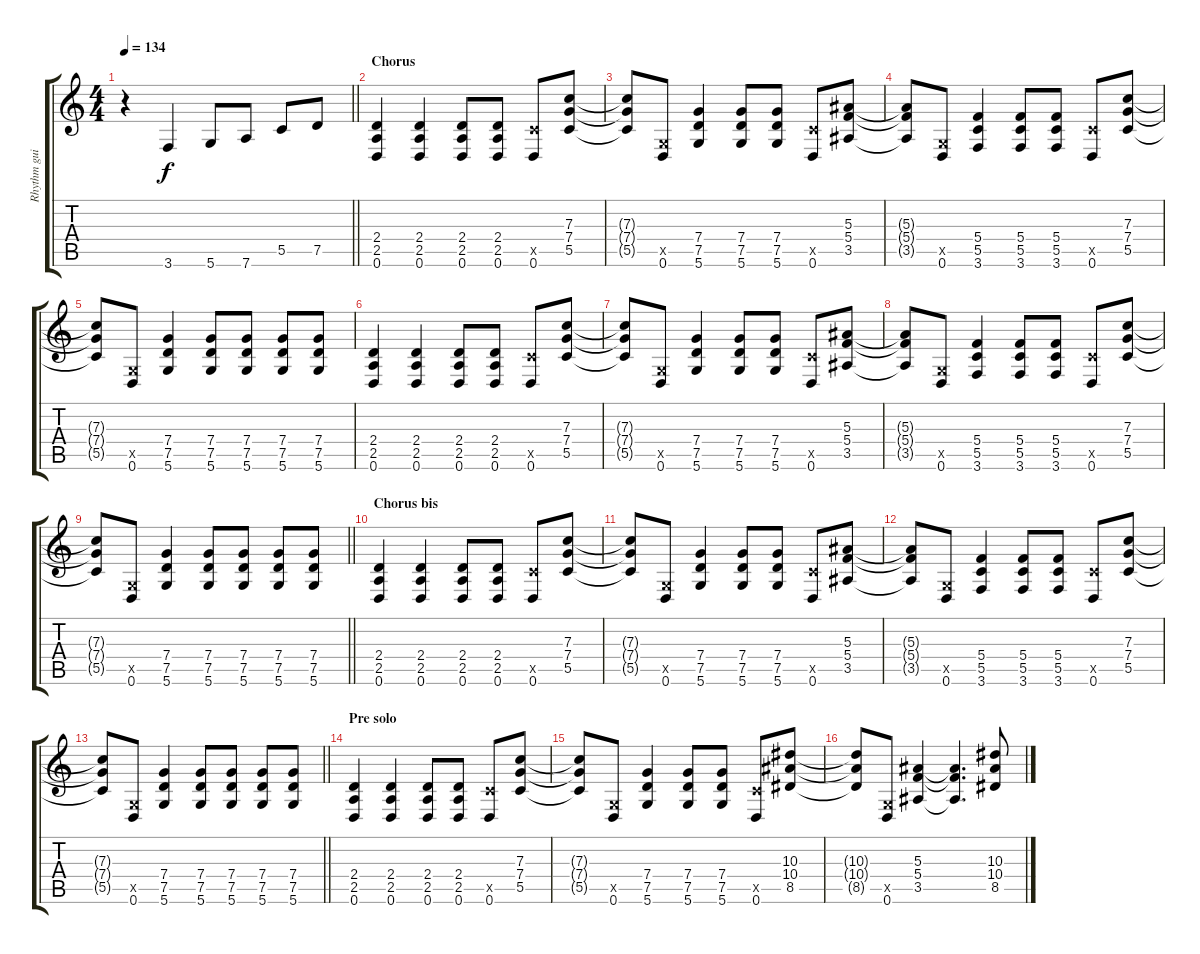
\track ("Rhythm guitar" "Rhythm gui") {instrument distortionguitar}
\staff {score tabs}
\tuning (D4 A3 F3 C3 G2 D2) {hide}
\ts (4 4)
\tempo 134
\clef g2
\barLineRight lightlight
\ks c
r.4{dy f} 3.6.4 5.6.8 7.6.8 5.5.8 7.5.8 |
\section ("" "Chorus")
(2.4 2.5 0.6).4 (2.4 2.5 0.6).4 (2.4 2.5 0.6).8 (2.4 2.5 0.6).8 (5.5{x} 0.6).8 (7.3 7.4 5.5).8 |
(7.3{t} 7.4{t} 5.5{t}).8 (0.5{x} 0.6).8 (7.4 7.5 5.6).4 (7.4 7.5 5.6).8 (7.4 7.5 5.6).8 (5.5{x} 0.6).8 (5.3 5.4 3.5).8 |
(5.3{t} 5.4{t} 3.5{t}).8 (0.5{x} 0.6).8 (5.4 5.5 3.6).4 (5.4 5.5 3.6).8 (5.4 5.5 3.6).8 (5.5{x} 0.6).8 (7.3 7.4 5.5).8 |
(7.3{t} 7.4{t} 5.5{t}).8 (0.5{x} 0.6).8 (7.4 7.5 5.6).4 (7.4 7.5 5.6).8 (7.4 7.5 5.6).8 (7.4 7.5 5.6).8 (7.4 7.5 5.6).8 |
(2.4 2.5 0.6).4 (2.4 2.5 0.6).4 (2.4 2.5 0.6).8 (2.4 2.5 0.6).8 (5.5{x} 0.6).8 (7.3 7.4 5.5).8 |
(7.3{t} 7.4{t} 5.5{t}).8 (0.5{x} 0.6).8 (7.4 7.5 5.6).4 (7.4 7.5 5.6).8 (7.4 7.5 5.6).8 (5.5{x} 0.6).8 (5.3 5.4 3.5).8 |
(5.3{t} 5.4{t} 3.5{t}).8 (0.5{x} 0.6).8 (5.4 5.5 3.6).4 (5.4 5.5 3.6).8 (5.4 5.5 3.6).8 (5.5{x} 0.6).8 (7.3 7.4 5.5).8 |
\barLineRight lightlight
(7.3{t} 7.4{t} 5.5{t}).8 (0.5{x} 0.6).8 (7.4 7.5 5.6).4 (7.4 7.5 5.6).8 (7.4 7.5 5.6).8 (7.4 7.5 5.6).8 (7.4 7.5 5.6).8 |
\section ("" "Chorus bis")
(2.4 2.5 0.6).4 (2.4 2.5 0.6).4 (2.4 2.5 0.6).8 (2.4 2.5 0.6).8 (5.5{x} 0.6).8 (7.3 7.4 5.5).8 |
(7.3{t} 7.4{t} 5.5{t}).8 (0.5{x} 0.6).8 (7.4 7.5 5.6).4 (7.4 7.5 5.6).8 (7.4 7.5 5.6).8 (5.5{x} 0.6).8 (5.3 5.4 3.5).8 |
(5.3{t} 5.4{t} 3.5{t}).8 (0.5{x} 0.6).8 (5.4 5.5 3.6).4 (5.4 5.5 3.6).8 (5.4 5.5 3.6).8 (5.5{x} 0.6).8 (7.3 7.4 5.5).8 |
\barLineRight lightlight
(7.3{t} 7.4{t} 5.5{t}).8 (0.5{x} 0.6).8 (7.4 7.5 5.6).4 (7.4 7.5 5.6).8 (7.4 7.5 5.6).8 (7.4 7.5 5.6).8 (7.4 7.5 5.6).8 |
\section ("" "Pre solo")
(2.4 2.5 0.6).4 (2.4 2.5 0.6).4 (2.4 2.5 0.6).8 (2.4 2.5 0.6).8 (5.5{x} 0.6).8 (7.3 7.4 5.5).8 |
(7.3{t} 7.4{t} 5.5{t}).8 (0.5{x} 0.6).8 (7.4 7.5 5.6).4 (7.4 7.5 5.6).8 (7.4 7.5 5.6).8 (5.5{x} 0.6).8 (10.3 10.4 8.5).8 |
(10.3{t} 10.4{t} 8.5{t}).8 (0.5{x} 0.6).8 (5.3 5.4 3.5).4 (5.3{t} 5.4{t} 3.5{t}).4{d} (10.3 10.4 8.5).8
